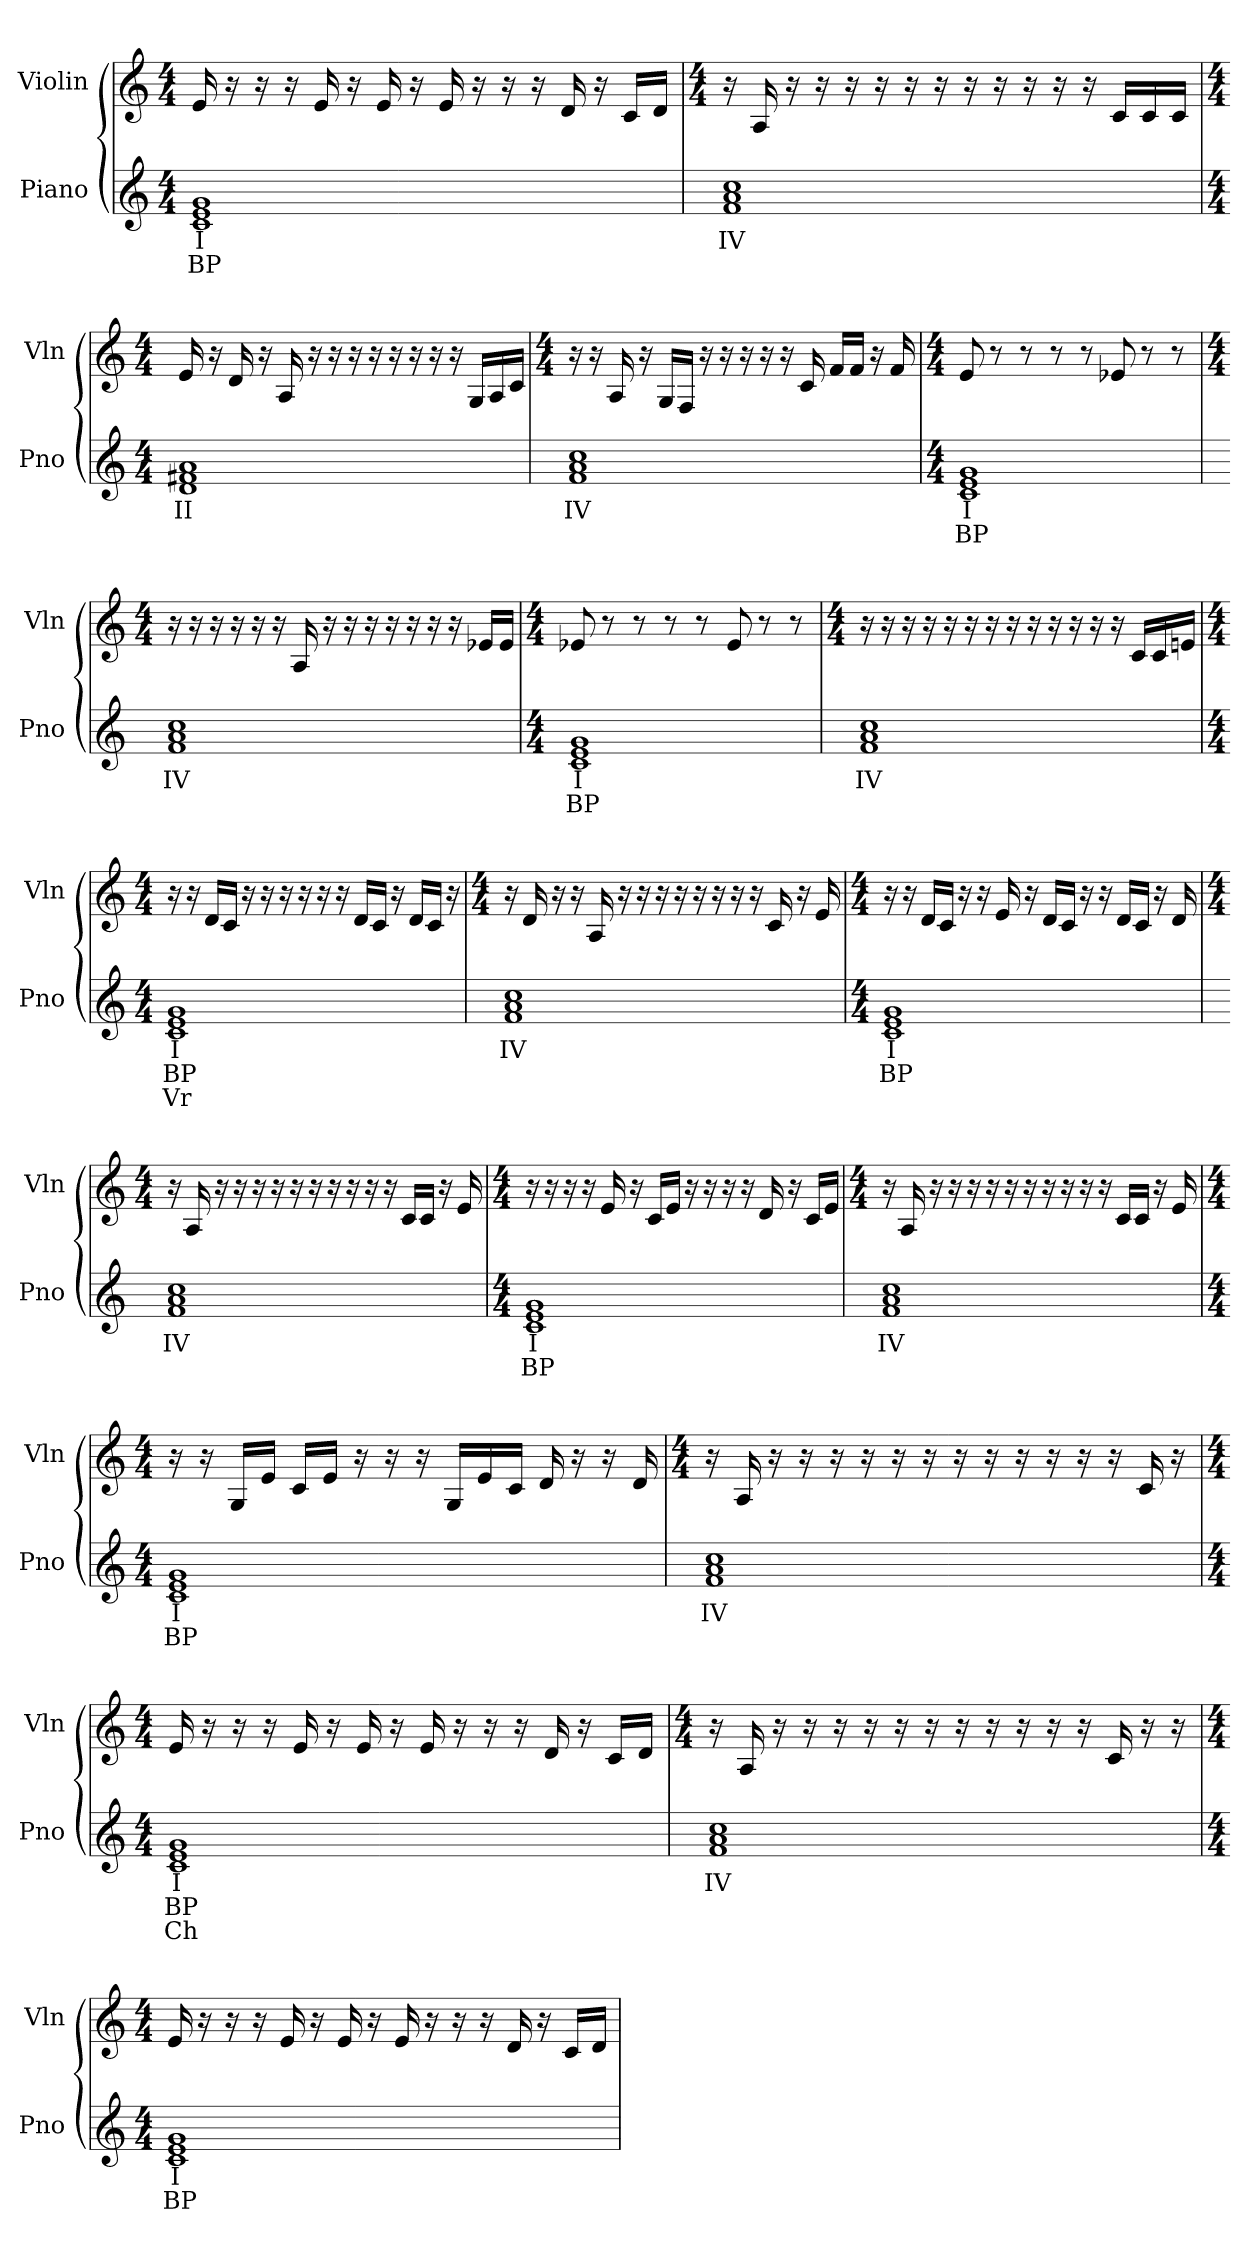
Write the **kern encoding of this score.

**kern	**text	**text	**text	**kern
*part2	*part2	*part2	*part2	*part1
*staff2	*staff2	*staff2	*staff2	*staff1
*I"Piano	*	*	*	*I"Violin
*I'Pno	*	*	*	*I'Vln
*k[]	*	*	*	*
*C:	*	*	*	*
*M4/4	*	*	*	*M4/4
=	=	=	=	=
1c 1e 1g	I	BP	.	16e
.	.	.	.	16r
.	.	.	.	16r
.	.	.	.	16r
.	.	.	.	16e
.	.	.	.	16r
.	.	.	.	16e
.	.	.	.	16r
.	.	.	.	16e
.	.	.	.	16r
.	.	.	.	16r
.	.	.	.	16r
.	.	.	.	16d
.	.	.	.	16r
.	.	.	.	16cLL
.	.	.	.	16dJJ
=	=	=	=	=
*k[]	*	*	*	*
*C:	*	*	*	*
*	*	*	*	*M4/4
1f 1a 1cc	IV	.	.	16r
.	.	.	.	16A
.	.	.	.	16r
.	.	.	.	16r
.	.	.	.	16r
.	.	.	.	16r
.	.	.	.	16r
.	.	.	.	16r
.	.	.	.	16r
.	.	.	.	16r
.	.	.	.	16r
.	.	.	.	16r
.	.	.	.	16r
.	.	.	.	16cLL
.	.	.	.	16c
.	.	.	.	16cJJ
=	=	=	=	=
*k[]	*	*	*	*
*C:	*	*	*	*
*M4/4	*	*	*	*M4/4
1d 1f#X 1a	II	.	.	16e
.	.	.	.	16r
.	.	.	.	16d
.	.	.	.	16r
.	.	.	.	16A
.	.	.	.	16r
.	.	.	.	16r
.	.	.	.	16r
.	.	.	.	16r
.	.	.	.	16r
.	.	.	.	16r
.	.	.	.	16r
.	.	.	.	16r
.	.	.	.	16GLL
.	.	.	.	16A
.	.	.	.	16cJJ
=	=	=	=	=
*k[]	*	*	*	*
*C:	*	*	*	*
*	*	*	*	*M4/4
1f 1a 1cc	IV	.	.	16r
.	.	.	.	16r
.	.	.	.	16A
.	.	.	.	16r
.	.	.	.	16GLL
.	.	.	.	16FJJ
.	.	.	.	16r
.	.	.	.	16r
.	.	.	.	16r
.	.	.	.	16r
.	.	.	.	16r
.	.	.	.	16c
.	.	.	.	16fLL
.	.	.	.	16fJJ
.	.	.	.	16r
.	.	.	.	16f
=	=	=	=	=
*k[]	*	*	*	*
*C:	*	*	*	*
*M4/4	*	*	*	*M4/4
1c 1e 1g	I	BP	.	8e
.	.	.	.	8r
.	.	.	.	8r
.	.	.	.	8r
.	.	.	.	8r
.	.	.	.	8e-X
.	.	.	.	8r
.	.	.	.	8r
=	=	=	=	=
*k[]	*	*	*	*
*C:	*	*	*	*
*	*	*	*	*M4/4
1f 1a 1cc	IV	.	.	16r
.	.	.	.	16r
.	.	.	.	16r
.	.	.	.	16r
.	.	.	.	16r
.	.	.	.	16r
.	.	.	.	16A
.	.	.	.	16r
.	.	.	.	16r
.	.	.	.	16r
.	.	.	.	16r
.	.	.	.	16r
.	.	.	.	16r
.	.	.	.	16r
.	.	.	.	16e-XLL
.	.	.	.	16e-JJ
=	=	=	=	=
*k[]	*	*	*	*
*C:	*	*	*	*
*M4/4	*	*	*	*M4/4
1c 1e 1g	I	BP	.	8e-X
.	.	.	.	8r
.	.	.	.	8r
.	.	.	.	8r
.	.	.	.	8r
.	.	.	.	8e-
.	.	.	.	8r
.	.	.	.	8r
=	=	=	=	=
*k[]	*	*	*	*
*C:	*	*	*	*
*	*	*	*	*M4/4
1f 1a 1cc	IV	.	.	16r
.	.	.	.	16r
.	.	.	.	16r
.	.	.	.	16r
.	.	.	.	16r
.	.	.	.	16r
.	.	.	.	16r
.	.	.	.	16r
.	.	.	.	16r
.	.	.	.	16r
.	.	.	.	16r
.	.	.	.	16r
.	.	.	.	16r
.	.	.	.	16cLL
.	.	.	.	16c
.	.	.	.	16enJJ
=	=	=	=	=
*k[]	*	*	*	*
*C:	*	*	*	*
*M4/4	*	*	*	*M4/4
1c 1e 1g	I	BP	Vr	16r
.	.	.	.	16r
.	.	.	.	16dLL
.	.	.	.	16cJJ
.	.	.	.	16r
.	.	.	.	16r
.	.	.	.	16r
.	.	.	.	16r
.	.	.	.	16r
.	.	.	.	16r
.	.	.	.	16dLL
.	.	.	.	16cJJ
.	.	.	.	16r
.	.	.	.	16dLL
.	.	.	.	16cJJ
.	.	.	.	16r
=	=	=	=	=
*k[]	*	*	*	*
*C:	*	*	*	*
*	*	*	*	*M4/4
1f 1a 1cc	IV	.	.	16r
.	.	.	.	16d
.	.	.	.	16r
.	.	.	.	16r
.	.	.	.	16A
.	.	.	.	16r
.	.	.	.	16r
.	.	.	.	16r
.	.	.	.	16r
.	.	.	.	16r
.	.	.	.	16r
.	.	.	.	16r
.	.	.	.	16r
.	.	.	.	16c
.	.	.	.	16r
.	.	.	.	16e
=	=	=	=	=
*k[]	*	*	*	*
*C:	*	*	*	*
*M4/4	*	*	*	*M4/4
1c 1e 1g	I	BP	.	16r
.	.	.	.	16r
.	.	.	.	16dLL
.	.	.	.	16cJJ
.	.	.	.	16r
.	.	.	.	16r
.	.	.	.	16e
.	.	.	.	16r
.	.	.	.	16dLL
.	.	.	.	16cJJ
.	.	.	.	16r
.	.	.	.	16r
.	.	.	.	16dLL
.	.	.	.	16cJJ
.	.	.	.	16r
.	.	.	.	16d
=	=	=	=	=
*k[]	*	*	*	*
*C:	*	*	*	*
*	*	*	*	*M4/4
1f 1a 1cc	IV	.	.	16r
.	.	.	.	16A
.	.	.	.	16r
.	.	.	.	16r
.	.	.	.	16r
.	.	.	.	16r
.	.	.	.	16r
.	.	.	.	16r
.	.	.	.	16r
.	.	.	.	16r
.	.	.	.	16r
.	.	.	.	16r
.	.	.	.	16cLL
.	.	.	.	16cJJ
.	.	.	.	16r
.	.	.	.	16e
=	=	=	=	=
*k[]	*	*	*	*
*C:	*	*	*	*
*M4/4	*	*	*	*M4/4
1c 1e 1g	I	BP	.	16r
.	.	.	.	16r
.	.	.	.	16r
.	.	.	.	16r
.	.	.	.	16e
.	.	.	.	16r
.	.	.	.	16cLL
.	.	.	.	16eJJ
.	.	.	.	16r
.	.	.	.	16r
.	.	.	.	16r
.	.	.	.	16r
.	.	.	.	16d
.	.	.	.	16r
.	.	.	.	16cLL
.	.	.	.	16eJJ
=	=	=	=	=
*k[]	*	*	*	*
*C:	*	*	*	*
*	*	*	*	*M4/4
1f 1a 1cc	IV	.	.	16r
.	.	.	.	16A
.	.	.	.	16r
.	.	.	.	16r
.	.	.	.	16r
.	.	.	.	16r
.	.	.	.	16r
.	.	.	.	16r
.	.	.	.	16r
.	.	.	.	16r
.	.	.	.	16r
.	.	.	.	16r
.	.	.	.	16cLL
.	.	.	.	16cJJ
.	.	.	.	16r
.	.	.	.	16e
=	=	=	=	=
*k[]	*	*	*	*
*C:	*	*	*	*
*M4/4	*	*	*	*M4/4
1c 1e 1g	I	BP	.	16r
.	.	.	.	16r
.	.	.	.	16GLL
.	.	.	.	16eJJ
.	.	.	.	16cLL
.	.	.	.	16eJJ
.	.	.	.	16r
.	.	.	.	16r
.	.	.	.	16r
.	.	.	.	16GLL
.	.	.	.	16e
.	.	.	.	16cJJ
.	.	.	.	16d
.	.	.	.	16r
.	.	.	.	16r
.	.	.	.	16d
=	=	=	=	=
*k[]	*	*	*	*
*C:	*	*	*	*
*	*	*	*	*M4/4
1f 1a 1cc	IV	.	.	16r
.	.	.	.	16A
.	.	.	.	16r
.	.	.	.	16r
.	.	.	.	16r
.	.	.	.	16r
.	.	.	.	16r
.	.	.	.	16r
.	.	.	.	16r
.	.	.	.	16r
.	.	.	.	16r
.	.	.	.	16r
.	.	.	.	16r
.	.	.	.	16r
.	.	.	.	16c
.	.	.	.	16r
=	=	=	=	=
*k[]	*	*	*	*
*C:	*	*	*	*
*M4/4	*	*	*	*M4/4
1c 1e 1g	I	BP	Ch	16e
.	.	.	.	16r
.	.	.	.	16r
.	.	.	.	16r
.	.	.	.	16e
.	.	.	.	16r
.	.	.	.	16e
.	.	.	.	16r
.	.	.	.	16e
.	.	.	.	16r
.	.	.	.	16r
.	.	.	.	16r
.	.	.	.	16d
.	.	.	.	16r
.	.	.	.	16cLL
.	.	.	.	16dJJ
=	=	=	=	=
*k[]	*	*	*	*
*C:	*	*	*	*
*	*	*	*	*M4/4
1f 1a 1cc	IV	.	.	16r
.	.	.	.	16A
.	.	.	.	16r
.	.	.	.	16r
.	.	.	.	16r
.	.	.	.	16r
.	.	.	.	16r
.	.	.	.	16r
.	.	.	.	16r
.	.	.	.	16r
.	.	.	.	16r
.	.	.	.	16r
.	.	.	.	16r
.	.	.	.	16c
.	.	.	.	16r
.	.	.	.	16r
=	=	=	=	=
*k[]	*	*	*	*
*C:	*	*	*	*
*M4/4	*	*	*	*M4/4
1c 1e 1g	I	BP	.	16e
.	.	.	.	16r
.	.	.	.	16r
.	.	.	.	16r
.	.	.	.	16e
.	.	.	.	16r
.	.	.	.	16e
.	.	.	.	16r
.	.	.	.	16e
.	.	.	.	16r
.	.	.	.	16r
.	.	.	.	16r
.	.	.	.	16d
.	.	.	.	16r
.	.	.	.	16cLL
.	.	.	.	16dJJ
=	=	=	=	=
*-	*-	*-	*-	*-
